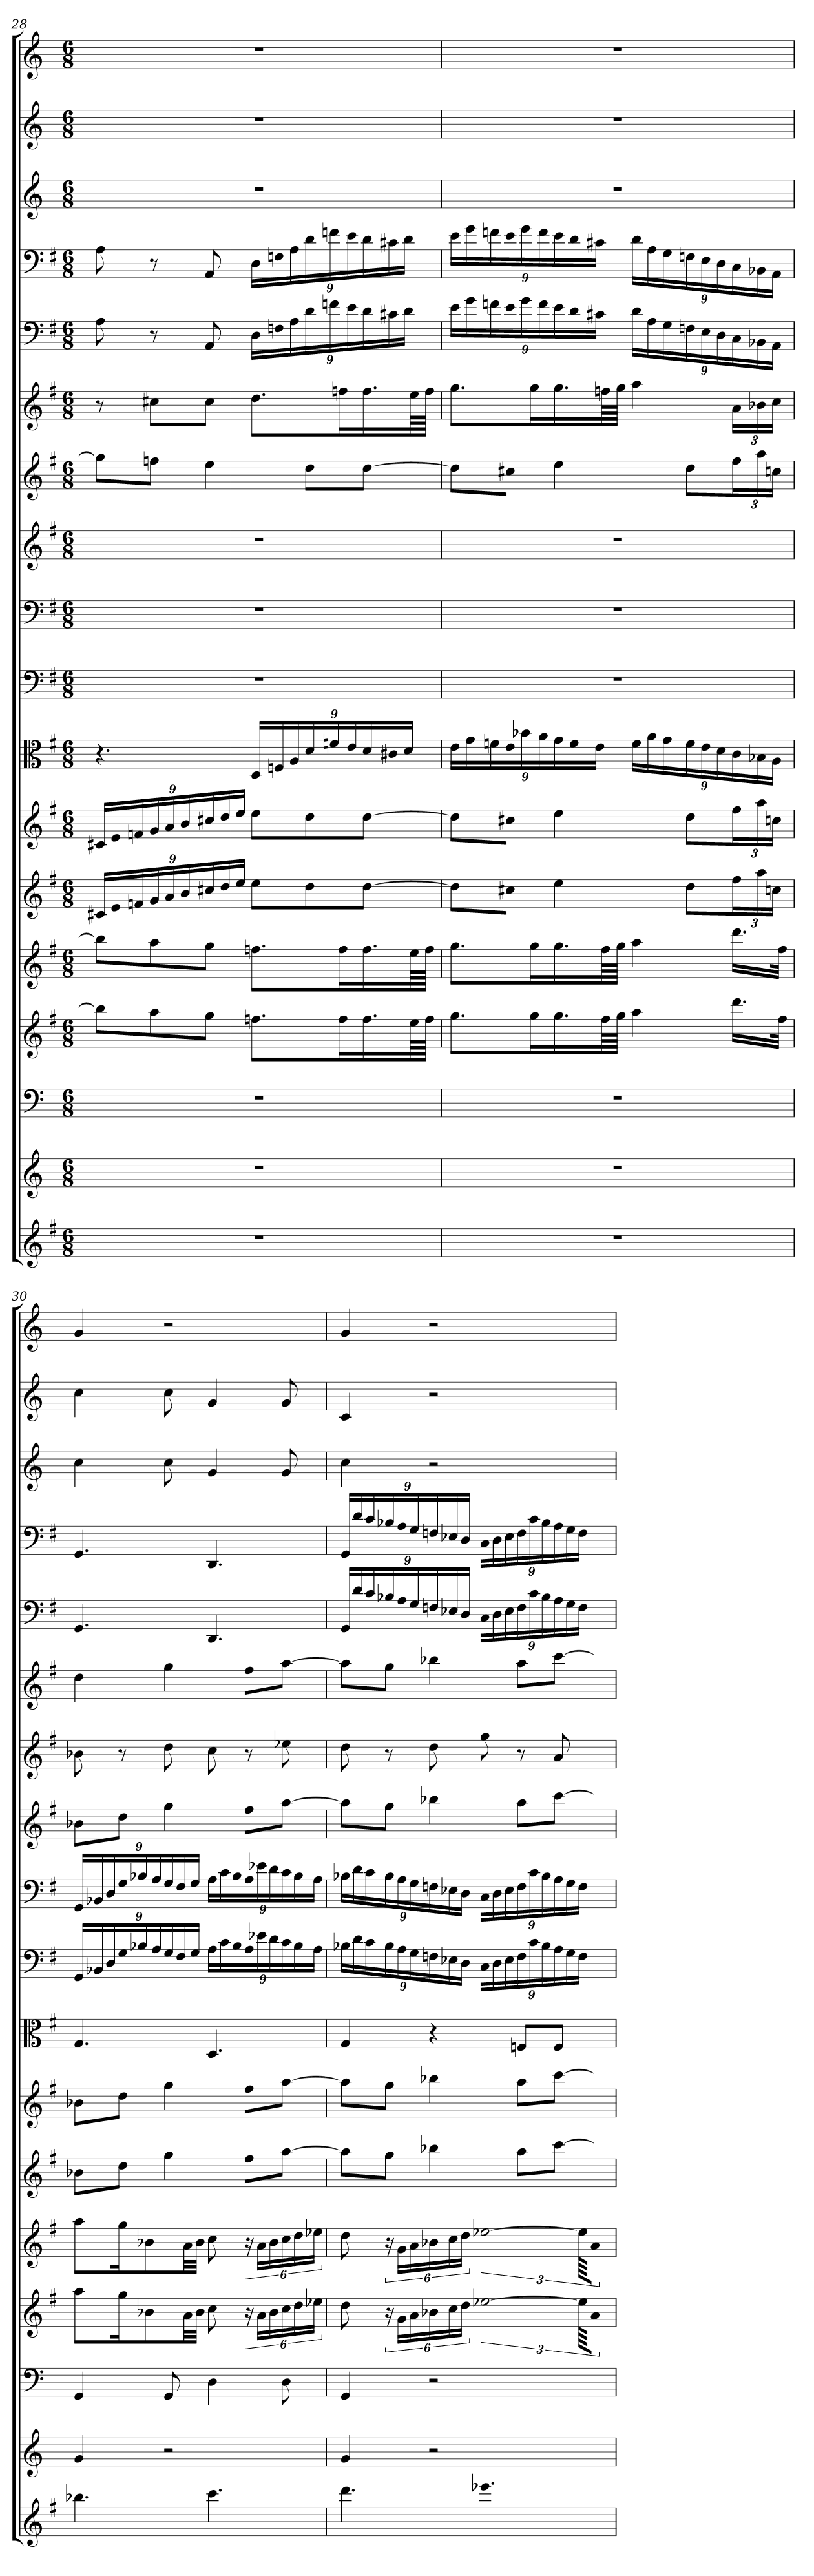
**kern	**kern	**kern	**kern	**kern	**kern	**kern	**kern	**kern	**kern	**kern	**kern	**kern	**kern	**kern	**kern	**kern	**kern
*part18	*part17	*part16	*part15	*part14	*part13	*part12	*part11	*part10	*part9	*part8	*part7	*part6	*part5	*part4	*part3	*part2	*part1
*staff18	*staff17	*staff16	*staff15	*staff14	*staff13	*staff12	*staff11	*staff10	*staff9	*staff8	*staff7	*staff6	*staff5	*staff4	*staff3	*staff2	*staff1
*	*	*clefF4	*	*	*	*	*clefC3	*clefF4	*clefF4	*	*	*	*clefF4	*clefF4	*	*	*
*k[f#]	*k[]	*k[]	*k[f#]	*k[f#]	*k[f#]	*k[f#]	*k[f#]	*k[f#]	*k[f#]	*k[f#]	*k[f#]	*k[f#]	*k[f#]	*k[f#]	*k[]	*k[]	*k[]
*M6/8	*M6/8	*M6/8	*M6/8	*M6/8	*M6/8	*M6/8	*M6/8	*M6/8	*M6/8	*M6/8	*M6/8	*M6/8	*M6/8	*M6/8	*M6/8	*M6/8	*M6/8
=28	=28	=28	=28	=28	=28	=28	=28	=28	=28	=28	=28	=28	=28	=28	=28	=28	=28
2.r	2.r	2.r	8bb-L]	8bb-L]	24c#XLL	24c#XLL	4.r	2.r	2.r	2.r	8ggL]	8r	8A	8A	2.r	2.r	2.r
.	.	.	.	.	24e	24e	.	.	.	.	.	.	.	.	.	.	.
.	.	.	.	.	24fn	24fn	.	.	.	.	.	.	.	.	.	.	.
.	.	.	8aa	8aa	24g	24g	.	.	.	.	8ffnJ	8cc#XL	8r	8r	.	.	.
.	.	.	.	.	24a	24a	.	.	.	.	.	.	.	.	.	.	.
.	.	.	.	.	24b	24b	.	.	.	.	.	.	.	.	.	.	.
.	.	.	8ggJ	8ggJ	24cc#X	24cc#X	.	.	.	.	4ee	8cc#J	8AA	8AA	.	.	.
.	.	.	.	.	24dd	24dd	.	.	.	.	.	.	.	.	.	.	.
.	.	.	.	.	24eeJJ	24eeJJ	.	.	.	.	.	.	.	.	.	.	.
.	.	.	8.ffnL	8.ffnL	8eeL	8eeL	24D/LL	.	.	.	.	8.ddL	24D\LL	24D\LL	.	.	.
.	.	.	.	.	.	.	24Fn/	.	.	.	.	.	24Fn\	24Fn\	.	.	.
.	.	.	.	.	.	.	24A/	.	.	.	.	.	24A\	24A\	.	.	.
.	.	.	.	.	8dd	8dd	24d/	.	.	.	8ddL	.	24d\	24d\	.	.	.
.	.	.	.	.	.	.	24fn/	.	.	.	.	.	24fn\	24fn\	.	.	.
.	.	.	16ffL	16ffL	.	.	.	.	.	.	.	16ffnL	.	.	.	.	.
.	.	.	.	.	.	.	24e/	.	.	.	.	.	24e\	24e\	.	.	.
.	.	.	16.ff	16.ff	[8ddJ	[8ddJ	24d/	.	.	.	[8ddJ	16.ff	24d\	24d\	.	.	.
.	.	.	.	.	.	.	24c#X/	.	.	.	.	.	24c#X\	24c#X\	.	.	.
.	.	.	.	.	.	.	24d/JJ	.	.	.	.	.	24d\JJ	24d\JJ	.	.	.
.	.	.	64eeLL	64eeLL	.	.	.	.	.	.	.	64eeLL	.	.	.	.	.
.	.	.	64ffJJJJ	64ffJJJJ	.	.	.	.	.	.	.	64ffJJJJ	.	.	.	.	.
=29	=29	=29	=29	=29	=29	=29	=29	=29	=29	=29	=29	=29	=29	=29	=29	=29	=29
2.r	2.r	2.r	8.ggL	8.ggL	8ddL]	8ddL]	24e\LL	2.r	2.r	2.r	8ddL]	8.ggL	24e\LL	24e\LL	2.r	2.r	2.r
.	.	.	.	.	.	.	24g\	.	.	.	.	.	24g\	24g\	.	.	.
.	.	.	.	.	.	.	24fn\	.	.	.	.	.	24fn\	24fn\	.	.	.
.	.	.	.	.	8cc#XJ	8cc#XJ	24e\	.	.	.	8cc#XJ	.	24e\	24e\	.	.	.
.	.	.	.	.	.	.	24b-X\	.	.	.	.	.	24g\	24g\	.	.	.
.	.	.	16ggL	16ggL	.	.	.	.	.	.	.	16ggL	.	.	.	.	.
.	.	.	.	.	.	.	24a\	.	.	.	.	.	24f\	24f\	.	.	.
.	.	.	16.gg	16.gg	4ee	4ee	24g\	.	.	.	4ee	16.gg	24e\	24e\	.	.	.
.	.	.	.	.	.	.	24f\	.	.	.	.	.	24d\	24d\	.	.	.
.	.	.	.	.	.	.	24e\JJ	.	.	.	.	.	24c#X\JJ	24c#X\JJ	.	.	.
.	.	.	64ff#LL	64ff#LL	.	.	.	.	.	.	.	64ffnLL	.	.	.	.	.
.	.	.	64ggJJJJ	64ggJJJJ	.	.	.	.	.	.	.	64ggJJJJ	.	.	.	.	.
.	.	.	4aa	4aa	.	.	24f\LL	.	.	.	.	4aa	24d\LL	24d\LL	.	.	.
.	.	.	.	.	.	.	24a\	.	.	.	.	.	24A\	24A\	.	.	.
.	.	.	.	.	.	.	24g\	.	.	.	.	.	24G\	24G\	.	.	.
.	.	.	.	.	8ddL	8ddL	24f\	.	.	.	8ddL	.	24Fn\	24Fn\	.	.	.
.	.	.	.	.	.	.	24e\	.	.	.	.	.	24E\	24E\	.	.	.
.	.	.	.	.	.	.	24d\	.	.	.	.	.	24D\	24D\	.	.	.
.	.	.	16.dddLL	16.dddLL	24ff#L	24ff#L	24c\	.	.	.	24ff#L	24aLL	24C\	24C\	.	.	.
.	.	.	.	.	24aa	24aa	24B-X\	.	.	.	24aa	24b-X	24BB-X\	24BB-X\	.	.	.
.	.	.	.	.	24ccnJJ	24ccnJJ	24A\JJ	.	.	.	24ccnJJ	24ccJJ	24AA\JJ	24AA\JJ	.	.	.
.	.	.	32ff#JJk	32ff#JJk	.	.	.	.	.	.	.	.	.	.	.	.	.
=30	=30	=30	=30	=30	=30	=30	=30	=30	=30	=30	=30	=30	=30	=30	=30	=30	=30
4.bb-X	4g	4GG	8aaL	8aaL	8b-XL	8b-XL	4.G	24GG/LL	24GG/LL	8b-XL	8b-X	4dd	4.GG	4.GG	4cc	4cc	4g
.	.	.	.	.	.	.	.	24BB-X/	24BB-X/	.	.	.	.	.	.	.	.
.	.	.	.	.	.	.	.	24D/	24D/	.	.	.	.	.	.	.	.
.	.	.	16ggK	16ggK	8ddJ	8ddJ	.	24G/	24G/	8ddJ	8r	.	.	.	.	.	.
.	.	.	.	.	.	.	.	24B-X/	24B-X/	.	.	.	.	.	.	.	.
.	.	.	8b-X	8b-X	.	.	.	.	.	.	.	.	.	.	.	.	.
.	.	.	.	.	.	.	.	24A/	24A/	.	.	.	.	.	.	.	.
.	2r	8GG	.	.	4gg	4gg	.	24G/	24G/	4gg	8dd	4gg	.	.	8cc	8cc	2r
.	.	.	.	.	.	.	.	24F#/	24F#/	.	.	.	.	.	.	.	.
.	.	.	32aLL	32aLL	.	.	.	.	.	.	.	.	.	.	.	.	.
.	.	.	.	.	.	.	.	24G/JJ	24G/JJ	.	.	.	.	.	.	.	.
.	.	.	32b-JJJ	32b-JJJ	.	.	.	.	.	.	.	.	.	.	.	.	.
4.ccc	.	4D	8cc	8cc	.	.	4.D	24A\LL	24A\LL	.	8cc	.	4.DD	4.DD	4g	4g	.
.	.	.	.	.	.	.	.	24c\	24c\	.	.	.	.	.	.	.	.
.	.	.	.	.	.	.	.	24B-\	24B-\	.	.	.	.	.	.	.	.
.	.	.	24r	24r	8ff#L	8ff#L	.	24A\	24A\	8ff#L	8r	8ff#L	.	.	.	.	.
.	.	.	24aLL	24aLL	.	.	.	24e-X\	24e-X\	.	.	.	.	.	.	.	.
.	.	.	24b-	24b-	.	.	.	24d\	24d\	.	.	.	.	.	.	.	.
.	.	8D	24cc	24cc	[8aaJ	[8aaJ	.	24c\	24c\	[8aaJ	8ee-X	[8aaJ	.	.	8g	8g	.
.	.	.	24dd	24dd	.	.	.	24B-\	24B-\	.	.	.	.	.	.	.	.
.	.	.	24ee-XJJ	24ee-XJJ	.	.	.	24A\JJ	24A\JJ	.	.	.	.	.	.	.	.
=31	=31	=31	=31	=31	=31	=31	=31	=31	=31	=31	=31	=31	=31	=31	=31	=31	=31
4.ddd	4g	4GG	8dd	8dd	8aaL]	8aaL]	4G	24B-X\LL	24B-X\LL	8aaL]	8dd	8aaL]	24GG/LL	24GG/LL	4cc	4c	4g
.	.	.	.	.	.	.	.	24d\	24d\	.	.	.	24d/	24d/	.	.	.
.	.	.	.	.	.	.	.	24c\	24c\	.	.	.	24c/	24c/	.	.	.
.	.	.	24r	24r	8ggJ	8ggJ	.	24B-\	24B-\	8ggJ	8r	8ggJ	24B-X/	24B-X/	.	.	.
.	.	.	24gLL	24gLL	.	.	.	24A\	24A\	.	.	.	24A/	24A/	.	.	.
.	.	.	24a	24a	.	.	.	24G\	24G\	.	.	.	24G/	24G/	.	.	.
.	2r	2r	24b-X	24b-X	4bb-X	4bb-X	4r	24Fn\	24Fn\	4bb-X	8dd	4bb-X	24Fn/	24Fn/	2r	2r	2r
.	.	.	24cc	24cc	.	.	.	24E-X\	24E-X\	.	.	.	24E-X/	24E-X/	.	.	.
.	.	.	24ddJJ	24ddJJ	.	.	.	24D\JJ	24D\JJ	.	.	.	24D/JJ	24D/JJ	.	.	.
4.eee-X	.	.	[3ee-X	[3ee-X	.	.	.	24C\LL	24C\LL	.	8gg	.	24C\LL	24C\LL	.	.	.
.	.	.	.	.	.	.	.	24D\	24D\	.	.	.	24D\	24D\	.	.	.
.	.	.	.	.	.	.	.	24E-\	24E-\	.	.	.	24E-\	24E-\	.	.	.
.	.	.	.	.	8aaL	8aaL	8Fn/L	24F\	24F\	8aaL	8r	8aaL	24F\	24F\	.	.	.
.	.	.	.	.	.	.	.	24c\	24c\	.	.	.	24c\	24c\	.	.	.
.	.	.	.	.	.	.	.	24B-\	24B-\	.	.	.	24B-\	24B-\	.	.	.
.	.	.	.	.	[8cccJ	[8cccJ	8F/J	24A\	24A\	[8cccJ	8a	[8cccJ	24A\	24A\	.	.	.
.	.	.	.	.	.	.	.	24G\	24G\	.	.	.	24G\	24G\	.	.	.
.	.	.	96ee-KLLL]	96ee-KLLL]	.	.	.	24F\JJ	24F\JJ	.	.	.	24F\JJ	24F\JJ	.	.	.
.	.	.	32aJJJ	32aJJJ	.	.	.	.	.	.	.	.	.	.	.	.	.
=	=	=	=	=	=	=	=	=	=	=	=	=	=	=	=	=	=
*-	*-	*-	*-	*-	*-	*-	*-	*-	*-	*-	*-	*-	*-	*-	*-	*-	*-
